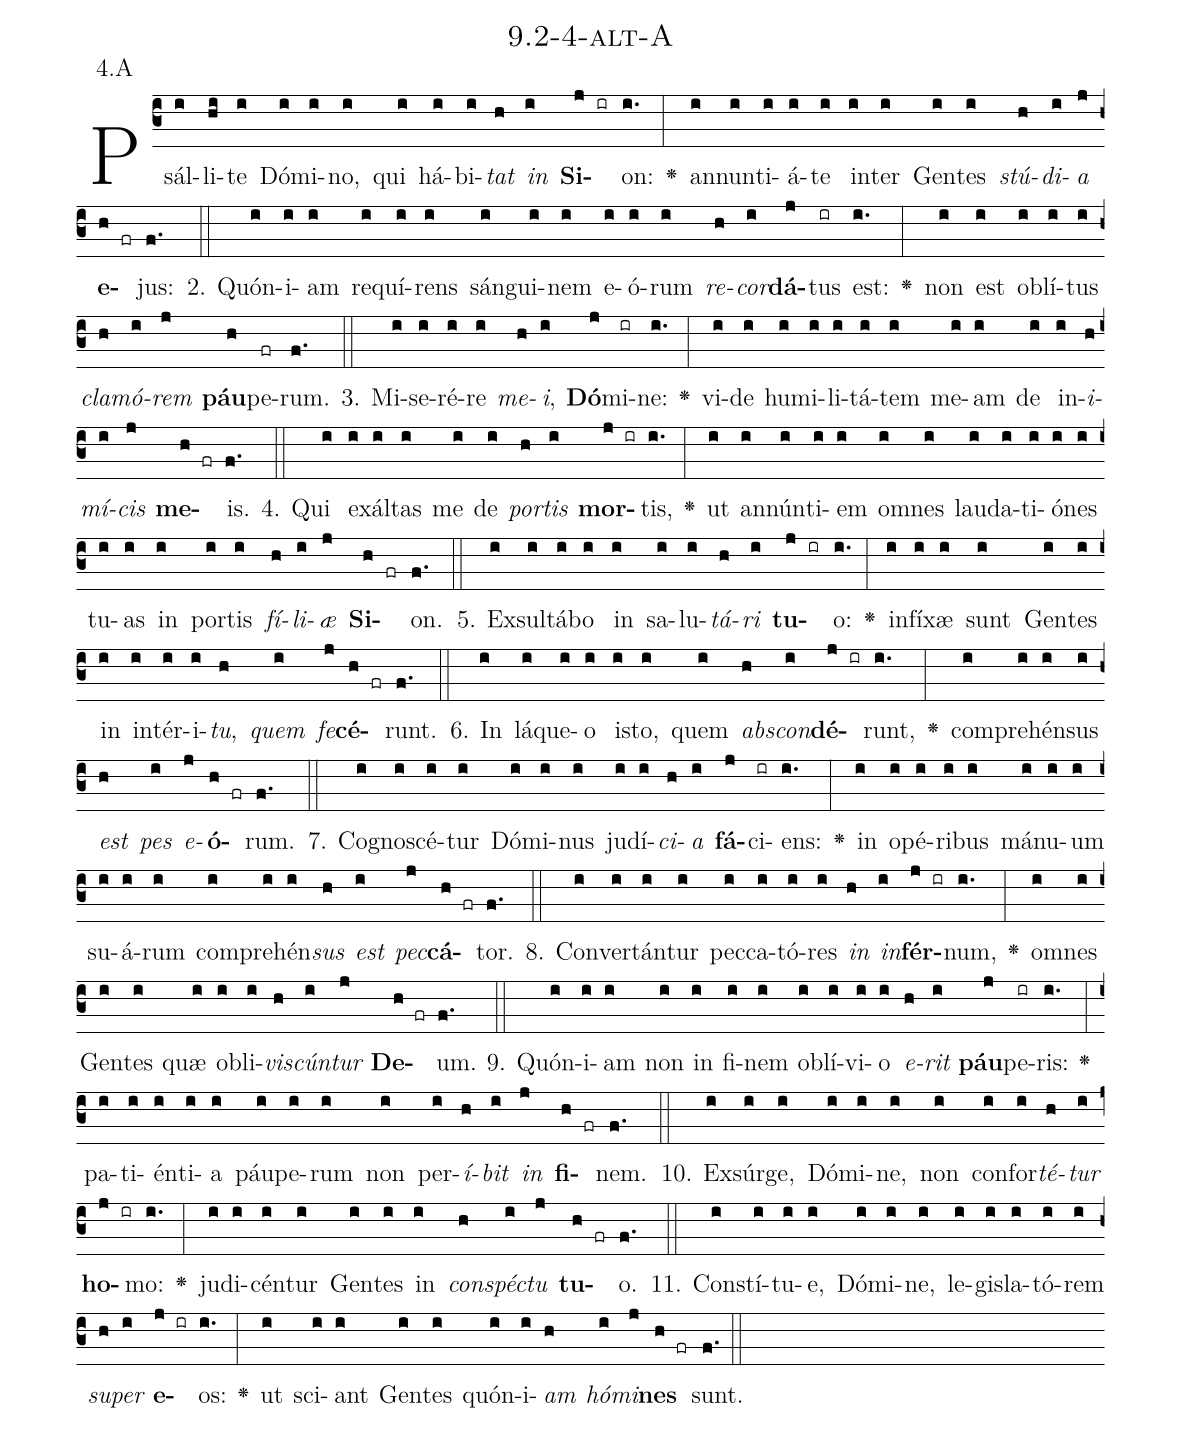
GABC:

name: 9.2-4-alt-A;
annotation: 4.A;
%%
(c3)Psál(i)li(hi)te(i) Dó(i)mi(i)no,(i) qui(i) há(i)bi(i)<i>tat</i>(h) <i>in</i>(i) <b>Si</b>(j ir)on:(i.) <v>\greheightstar</v>(:) an(i)nun(i)ti(i)á(i)te(i) in(i)ter(i) Gen(i)tes(i) <i>stú</i>(h)<i>di</i>(i)<i>a</i>(j) <b>e</b>(h fr)jus:(f.) (::)
2. Quón(i)i(i)am(i) re(i)quí(i)rens(i) sán(i)gui(i)nem(i) e(i)ó(i)rum(i) <i>re</i>(h)<i>cor</i>(i)<b>dá</b>(j)tus(ir) est:(i.) <v>\greheightstar</v>(:) non(i) est(i) ob(i)lí(i)tus(i) <i>cla</i>(h)<i>mó</i>(i)<i>rem</i>(j) <b>páu</b>(h)pe(fr)rum.(f.) (::)
3. Mi(i)se(i)ré(i)re(i) <i>me</i>(h)<i>i</i>,(i) <b>Dó</b>(j)mi(ir)ne:(i.) <v>\greheightstar</v>(:) vi(i)de(i) hu(i)mi(i)li(i)tá(i)tem(i) me(i)am(i) de(i) in(i)<i>i</i>(h)<i>mí</i>(i)<i>cis</i>(j) <b>me</b>(h fr)is.(f.) (::)
4. Qui(i) ex(i)ál(i)tas(i) me(i) de(i) <i>por</i>(h)<i>tis</i>(i) <b>mor</b>(j ir)tis,(i.) <v>\greheightstar</v>(:) ut(i) an(i)nún(i)ti(i)em(i) om(i)nes(i) lau(i)da(i)ti(i)ó(i)nes(i) tu(i)as(i) in(i) por(i)tis(i) <i>fí</i>(h)<i>li</i>(i)<i>æ</i>(j) <b>Si</b>(h fr)on.(f.) (::)
5. Ex(i)sul(i)tá(i)bo(i) in(i) sa(i)lu(i)<i>tá</i>(h)<i>ri</i>(i) <b>tu</b>(j ir)o:(i.) <v>\greheightstar</v>(:) in(i)fí(i)xæ(i) sunt(i) Gen(i)tes(i) in(i) in(i)tér(i)i(i)<i>tu</i>,(h) <i>quem</i>(i) <i>fe</i>(j)<b>cé</b>(h fr)runt.(f.) (::)
6. In(i) lá(i)que(i)o(i) is(i)to,(i) quem(i) <i>abs</i>(h)<i>con</i>(i)<b>dé</b>(j ir)runt,(i.) <v>\greheightstar</v>(:) com(i)pre(i)hén(i)sus(i) <i>est</i>(h) <i>pes</i>(i) <i>e</i>(j)<b>ó</b>(h fr)rum.(f.) (::)
7. Co(i)gno(i)scé(i)tur(i) Dó(i)mi(i)nus(i) ju(i)dí(i)<i>ci</i>(h)<i>a</i>(i) <b>fá</b>(j)ci(ir)ens:(i.) <v>\greheightstar</v>(:) in(i) o(i)pé(i)ri(i)bus(i) má(i)nu(i)um(i) su(i)á(i)rum(i) com(i)pre(i)hén(i)<i>sus</i>(h) <i>est</i>(i) <i>pec</i>(j)<b>cá</b>(h fr)tor.(f.) (::)
8. Con(i)ver(i)tán(i)tur(i) pec(i)ca(i)tó(i)res(i) <i>in</i>(h) <i>in</i>(i)<b>fér</b>(j ir)num,(i.) <v>\greheightstar</v>(:) om(i)nes(i) Gen(i)tes(i) quæ(i) ob(i)li(i)<i>vis</i>(h)<i>cún</i>(i)<i>tur</i>(j) <b>De</b>(h fr)um.(f.) (::)
9. Quón(i)i(i)am(i) non(i) in(i) fi(i)nem(i) ob(i)lí(i)vi(i)o(i) <i>e</i>(h)<i>rit</i>(i) <b>páu</b>(j)pe(ir)ris:(i.) <v>\greheightstar</v>(:) pa(i)ti(i)én(i)ti(i)a(i) páu(i)pe(i)rum(i) non(i) per(i)<i>í</i>(h)<i>bit</i>(i) <i>in</i>(j) <b>fi</b>(h fr)nem.(f.) (::)
10. Ex(i)súr(i)ge,(i) Dó(i)mi(i)ne,(i) non(i) con(i)for(i)<i>té</i>(h)<i>tur</i>(i) <b>ho</b>(j ir)mo:(i.) <v>\greheightstar</v>(:) ju(i)di(i)cén(i)tur(i) Gen(i)tes(i) in(i) <i>con</i>(h)<i>spéc</i>(i)<i>tu</i>(j) <b>tu</b>(h fr)o.(f.) (::)
11. Con(i)stí(i)tu(i)e,(i) Dó(i)mi(i)ne,(i) le(i)gis(i)la(i)tó(i)rem(i) <i>su</i>(h)<i>per</i>(i) <b>e</b>(j ir)os:(i.) <v>\greheightstar</v>(:) ut(i) sci(i)ant(i) Gen(i)tes(i) quón(i)i(i)<i>am</i>(h) <i>hó</i>(i)<i>mi</i>(j)<b>nes</b>(h fr) sunt.(f.) (::)
